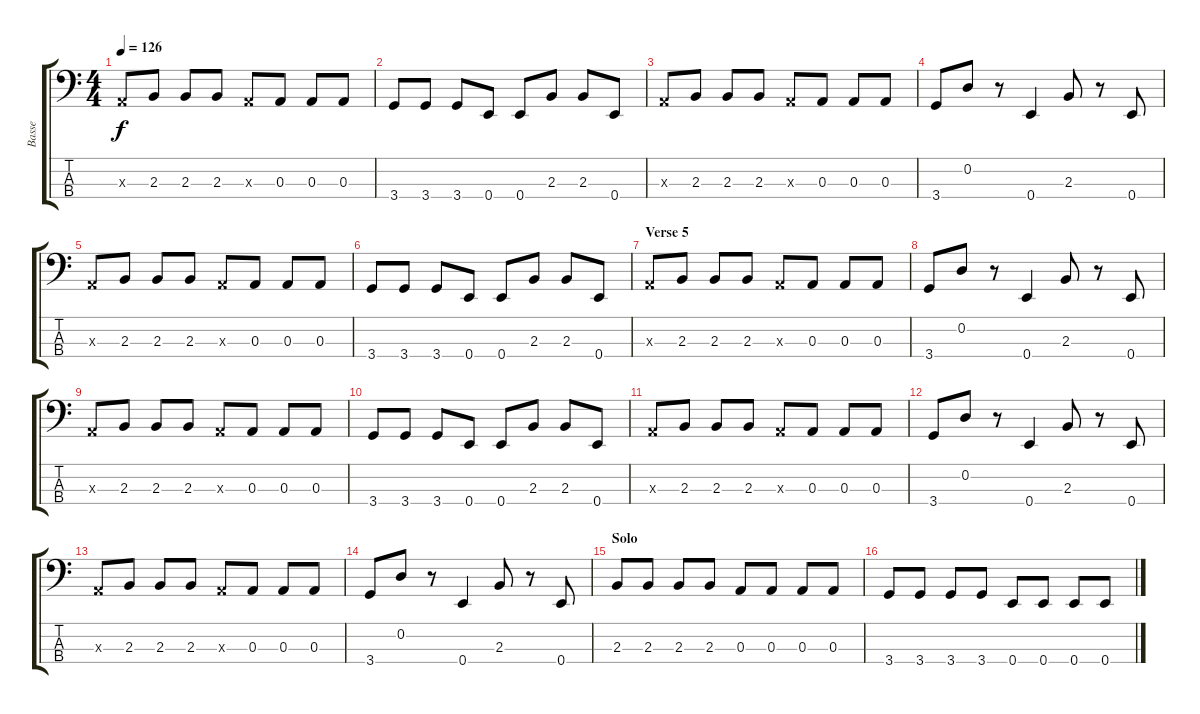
\track ("Basse" "Basse") {instrument electricbassfinger}
\staff {score tabs}
\tuning (G2 D2 A1 E1) {hide}
\ts (4 4)
\tempo 126
\clef f4
\ks c
0.3{x}.8{dy f} 2.3.8 2.3.8 2.3.8 0.3{x}.8 0.3.8 0.3.8 0.3.8 |
3.4.8 3.4.8 3.4.8 0.4.8 0.4.8 2.3.8 2.3.8 0.4.8 |
0.3{x}.8 2.3.8 2.3.8 2.3.8 0.3{x}.8 0.3.8 0.3.8 0.3.8 |
3.4.8 0.2.8 r.8 0.4.4 2.3.8 r.8 0.4.8 |
0.3{x}.8 2.3.8 2.3.8 2.3.8 0.3{x}.8 0.3.8 0.3.8 0.3.8 |
3.4.8 3.4.8 3.4.8 0.4.8 0.4.8 2.3.8 2.3.8 0.4.8 |
\section ("" "Verse 5")
0.3{x}.8 2.3.8 2.3.8 2.3.8 0.3{x}.8 0.3.8 0.3.8 0.3.8 |
3.4.8 0.2.8 r.8 0.4.4 2.3.8 r.8 0.4.8 |
0.3{x}.8 2.3.8 2.3.8 2.3.8 0.3{x}.8 0.3.8 0.3.8 0.3.8 |
3.4.8 3.4.8 3.4.8 0.4.8 0.4.8 2.3.8 2.3.8 0.4.8 |
0.3{x}.8 2.3.8 2.3.8 2.3.8 0.3{x}.8 0.3.8 0.3.8 0.3.8 |
3.4.8 0.2.8 r.8 0.4.4 2.3.8 r.8 0.4.8 |
0.3{x}.8 2.3.8 2.3.8 2.3.8 0.3{x}.8 0.3.8 0.3.8 0.3.8 |
3.4.8 0.2.8 r.8 0.4.4 2.3.8 r.8 0.4.8 |
\section ("" "Solo")
2.3.8 2.3.8 2.3.8 2.3.8 0.3.8 0.3.8 0.3.8 0.3.8 |
3.4.8 3.4.8 3.4.8 3.4.8 0.4.8 0.4.8 0.4.8 0.4.8
